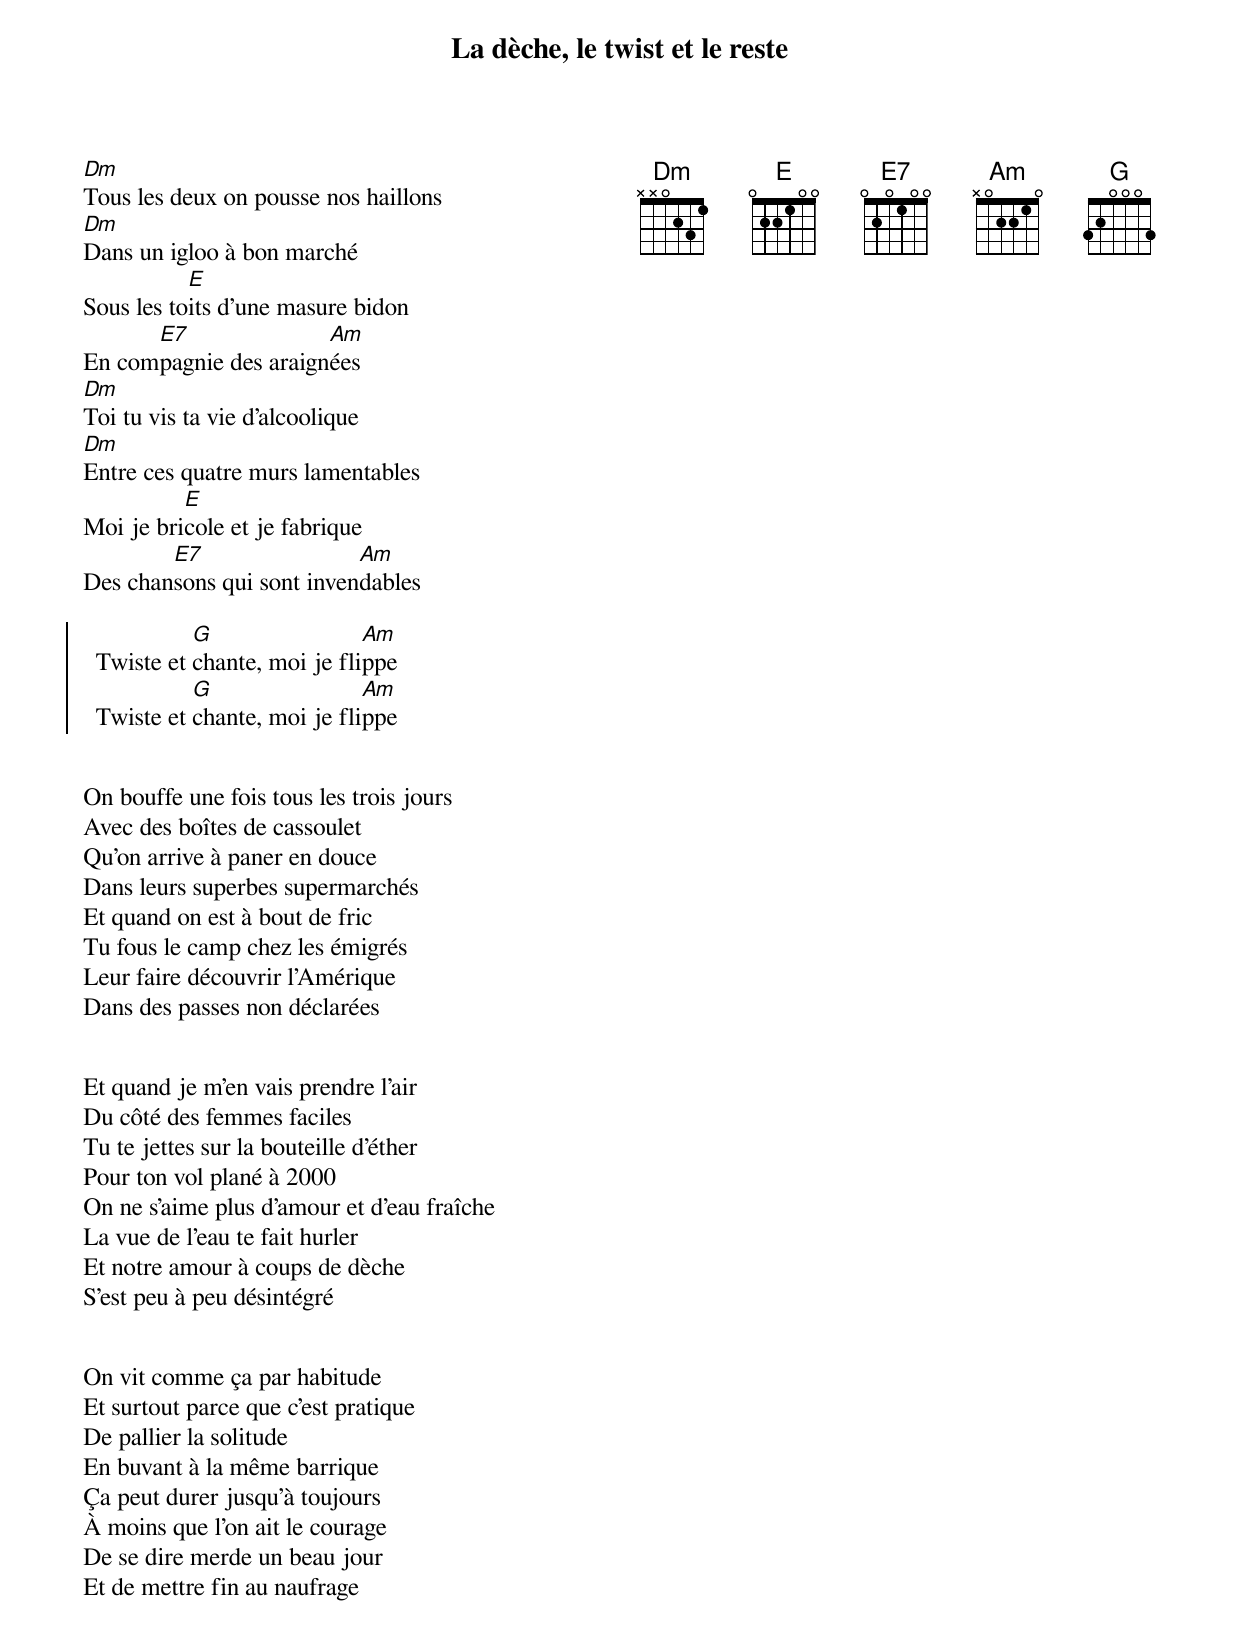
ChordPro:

{title: La dèche, le twist et le reste}
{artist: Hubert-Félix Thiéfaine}
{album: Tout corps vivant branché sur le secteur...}
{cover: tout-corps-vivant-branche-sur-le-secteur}
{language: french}
{columns: 2}
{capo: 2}
{define: Dm frets X X 0 2 3 1}
{define: E frets 0 2 2 1 0 0}
{define: E7 frets 0 2 0 1 0 0}
{define: Am frets X 0 2 2 1 0}
{define: G frets 3 2 0 0 0 3}


[Dm]Tous les deux on pousse nos haillons
[Dm]Dans un igloo à bon marché
Sous les to[E]its d'une masure bidon
En com[E7]pagnie des araign[Am]ées
[Dm]Toi tu vis ta vie d'alcoolique
[Dm]Entre ces quatre murs lamentables
Moi je bri[E]cole et je fabrique
Des chan[E7]sons qui sont inven[Am]dables

{start_of_chorus}
  Twiste et [G]chante, moi je fli[Am]ppe
  Twiste et [G]chante, moi je fli[Am]ppe
{end_of_chorus}


On bouffe une fois tous les trois jours
Avec des boîtes de cassoulet
Qu'on arrive à paner en douce
Dans leurs superbes supermarchés
Et quand on est à bout de fric
Tu fous le camp chez les émigrés
Leur faire découvrir l'Amérique
Dans des passes non déclarées


Et quand je m'en vais prendre l'air
Du côté des femmes faciles
Tu te jettes sur la bouteille d'éther
Pour ton vol plané à 2000
On ne s'aime plus d'amour et d'eau fraîche
La vue de l'eau te fait hurler
Et notre amour à coups de dèche
S'est peu à peu désintégré


On vit comme ça par habitude
Et surtout parce que c'est pratique
De pallier la solitude
En buvant à la même barrique
Ça peut durer jusqu'à toujours
À moins que l'on ait le courage
De se dire merde un beau jour
Et de mettre fin au naufrage
